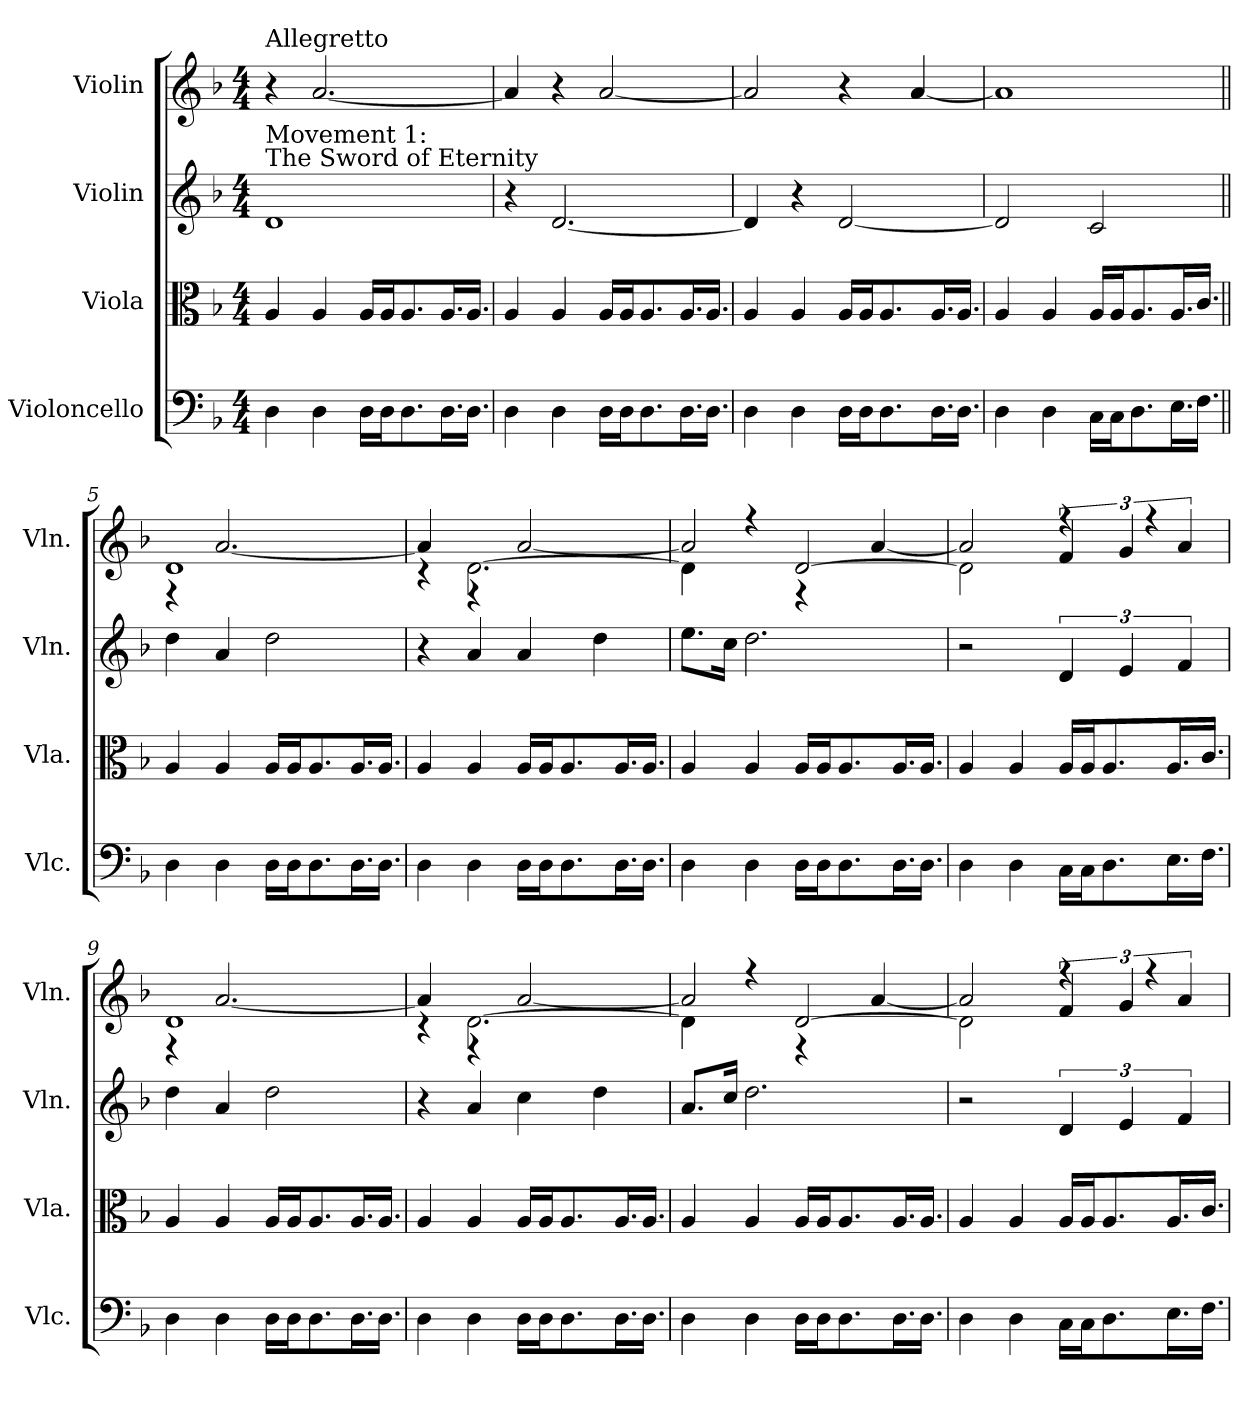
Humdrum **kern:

**kern	**kern	**kern	**kern
*part4	*part3	*part2	*part1
*staff4	*staff3	*staff2	*staff1
*I"Violoncello	*I"Viola	*I"Violin	*I"Violin
*I'Vlc.	*I'Vla.	*I'Vln.	*I'Vln.
*clefF4	*clefC3	*clefG2	*clefG2
*k[b-]	*k[b-]	*k[b-]	*k[b-]
*F:	*F:	*F:	*F:
*M4/4	*M4/4	*M4/4	*M4/4
=1	=1	=1	=1
!	!	!	!LO:TX:a:t=Allegretto
!	!	!LO:TX:a:t=Movement 1&colon;\nThe Sword of Eternity	!
4D\	4A/	1d	4r
4D\	4A/	.	[2.a/
16D\LL	16A/LL	.	.
16D\J	16A/J	.	.
8.D\	8.A/	.	.
16.D\L	16.A/L	.	.
16.D\JJ	16.A/JJ	.	.
=2	=2	=2	=2
4D\	4A/	4r	4a/]
4D\	4A/	[2.d/	4r
16D\LL	16A/LL	.	[2a/
16D\J	16A/J	.	.
8.D\	8.A/	.	.
16.D\L	16.A/L	.	.
16.D\JJ	16.A/JJ	.	.
=3	=3	=3	=3
4D\	4A/	4d/]	2a/]
4D\	4A/	4r	.
16D\LL	16A/LL	[2d/	4r
16D\J	16A/J	.	.
8.D\	8.A/	.	.
.	.	.	[4a/
16.D\L	16.A/L	.	.
16.D\JJ	16.A/JJ	.	.
=4	=4	=4	=4
4D\	4A/	2d/]	1a]
4D\	4A/	.	.
16C\LL	16A/LL	2c/	.
16C\J	16A/J	.	.
8.D\	8.A/	.	.
16.E\L	16.A/L	.	.
16.F\JJ	16.c/JJ	.	.
!!LO:LB:g=z
=5||	=5||	=5||	=5||
*	*	*	*^
4D\	4A/	4dd\	1d	4r
4D\	4A/	4a/	.	[2.a/
16D\LL	16A/LL	2dd\	.	.
16D\J	16A/J	.	.	.
8.D\	8.A/	.	.	.
16.D\L	16.A/L	.	.	.
16.D\JJ	16.A/JJ	.	.	.
=6	=6	=6	=6	=6
4D\	4A/	4r	4rc	4a/]
4D\	4A/	4a/	[2.d\	4r
16D\LL	16A/LL	4a/	.	[2a/
16D\J	16A/J	.	.	.
8.D\	8.A/	.	.	.
.	.	4dd\	.	.
16.D\L	16.A/L	.	.	.
16.D\JJ	16.A/JJ	.	.	.
=7	=7	=7	=7	=7
4D\	4A/	8.ee\L	4d\]	2a/]
.	.	16cc\Jk	.	.
4D\	4A/	2.dd\	4r	.
16D\LL	16A/LL	.	[2d/	4r
16D\J	16A/J	.	.	.
8.D\	8.A/	.	.	.
.	.	.	.	[4a/
16.D\L	16.A/L	.	.	.
16.D\JJ	16.A/JJ	.	.	.
=8	=8	=8	=8	=8
4D\	4A/	2r	2d\]	2a/]
4D\	4A/	.	.	.
16C\LL	16A/LL	6d/	6f/	4rff
16C\J	16A/J	.	.	.
8.D\	8.A/	.	.	.
.	.	6e/	6g/	.
.	.	.	.	4rff
16.E\L	16.A/L	.	.	.
.	.	6f/	6a/	.
16.F\JJ	16.c/JJ	.	.	.
!!LO:PB:g=z	!!
=9	=9	=9	=9	=9
4D\	4A/	4dd\	1d	4r
4D\	4A/	4a/	.	[2.a/
16D\LL	16A/LL	2dd\	.	.
16D\J	16A/J	.	.	.
8.D\	8.A/	.	.	.
16.D\L	16.A/L	.	.	.
16.D\JJ	16.A/JJ	.	.	.
=10	=10	=10	=10	=10
4D\	4A/	4r	4rc	4a/]
4D\	4A/	4a/	[2.d\	4r
16D\LL	16A/LL	4cc\	.	[2a/
16D\J	16A/J	.	.	.
8.D\	8.A/	.	.	.
.	.	4dd\	.	.
16.D\L	16.A/L	.	.	.
16.D\JJ	16.A/JJ	.	.	.
=11	=11	=11	=11	=11
4D\	4A/	8.a/L	4d\]	2a/]
.	.	16cc/Jk	.	.
4D\	4A/	2.dd\	4r	.
16D\LL	16A/LL	.	[2d/	4r
16D\J	16A/J	.	.	.
8.D\	8.A/	.	.	.
.	.	.	.	[4a/
16.D\L	16.A/L	.	.	.
16.D\JJ	16.A/JJ	.	.	.
=12	=12	=12	=12	=12
4D\	4A/	2r	2d\]	2a/]
4D\	4A/	.	.	.
16C\LL	16A/LL	6d/	6f/	4rff
16C\J	16A/J	.	.	.
8.D\	8.A/	.	.	.
.	.	6e/	6g/	.
.	.	.	.	4rff
16.E\L	16.A/L	.	.	.
.	.	6f/	6a/	.
16.F\JJ	16.c/JJ	.	.	.
*	*	*	*v	*v
=	=	=	=
*-	*-	*-	*-
